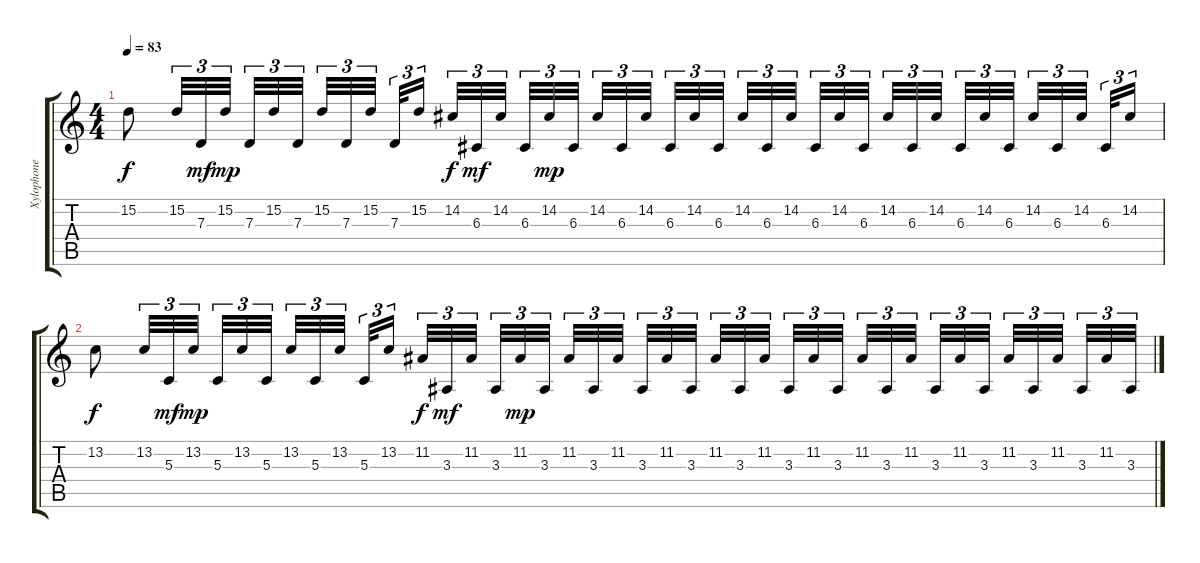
\track ("Xylophone" "Xylophone") {instrument marimba}
\staff {score tabs}
\tuning (E4 B3 G3 D3 A2 E2) {hide}
\ts (4 4)
\tempo 83
\clef g2
\ks c
15.2.8{dy f} 15.2.32{tu (3 2)} 7.3.32{tu (3 2) dy mf} 15.2.32{tu (3 2) dy mp} 7.3.32{tu (3 2)} 15.2.32{tu (3 2)} 7.3.32{tu (3 2)} 15.2.32{tu (3 2)} 7.3.32{tu (3 2)} 15.2.32{tu (3 2)} 7.3.32{tu (3 2)} 15.2.16{tu (3 2)} 14.2.32{tu (3 2) dy f} 6.3.32{tu (3 2) dy mf} 14.2.32{tu (3 2)} 6.3.32{tu (3 2)} 14.2.32{tu (3 2) dy mp} 6.3.32{tu (3 2)} 14.2.32{tu (3 2)} 6.3.32{tu (3 2)} 14.2.32{tu (3 2)} 6.3.32{tu (3 2)} 14.2.32{tu (3 2)} 6.3.32{tu (3 2)} 14.2.32{tu (3 2)} 6.3.32{tu (3 2)} 14.2.32{tu (3 2)} 6.3.32{tu (3 2)} 14.2.32{tu (3 2)} 6.3.32{tu (3 2)} 14.2.32{tu (3 2)} 6.3.32{tu (3 2)} 14.2.32{tu (3 2)} 6.3.32{tu (3 2)} 14.2.32{tu (3 2)} 6.3.32{tu (3 2)} 14.2.32{tu (3 2)} 6.3.32{tu (3 2)} 14.2.32{tu (3 2)} 6.3.32{tu (3 2)} 14.2.16{tu (3 2)} |
13.2.8{dy f} 13.2.32{tu (3 2)} 5.3.32{tu (3 2) dy mf} 13.2.32{tu (3 2) dy mp} 5.3.32{tu (3 2)} 13.2.32{tu (3 2)} 5.3.32{tu (3 2)} 13.2.32{tu (3 2)} 5.3.32{tu (3 2)} 13.2.32{tu (3 2)} 5.3.32{tu (3 2)} 13.2.16{tu (3 2)} 11.2.32{tu (3 2) dy f} 3.3.32{tu (3 2) dy mf} 11.2.32{tu (3 2)} 3.3.32{tu (3 2)} 11.2.32{tu (3 2) dy mp} 3.3.32{tu (3 2)} 11.2.32{tu (3 2)} 3.3.32{tu (3 2)} 11.2.32{tu (3 2)} 3.3.32{tu (3 2)} 11.2.32{tu (3 2)} 3.3.32{tu (3 2)} 11.2.32{tu (3 2)} 3.3.32{tu (3 2)} 11.2.32{tu (3 2)} 3.3.32{tu (3 2)} 11.2.32{tu (3 2)} 3.3.32{tu (3 2)} 11.2.32{tu (3 2)} 3.3.32{tu (3 2)} 11.2.32{tu (3 2)} 3.3.32{tu (3 2)} 11.2.32{tu (3 2)} 3.3.32{tu (3 2)} 11.2.32{tu (3 2)} 3.3.32{tu (3 2)} 11.2.32{tu (3 2)} 3.3.32{tu (3 2)} 11.2.32{tu (3 2)} 3.3.32{tu (3 2)}
